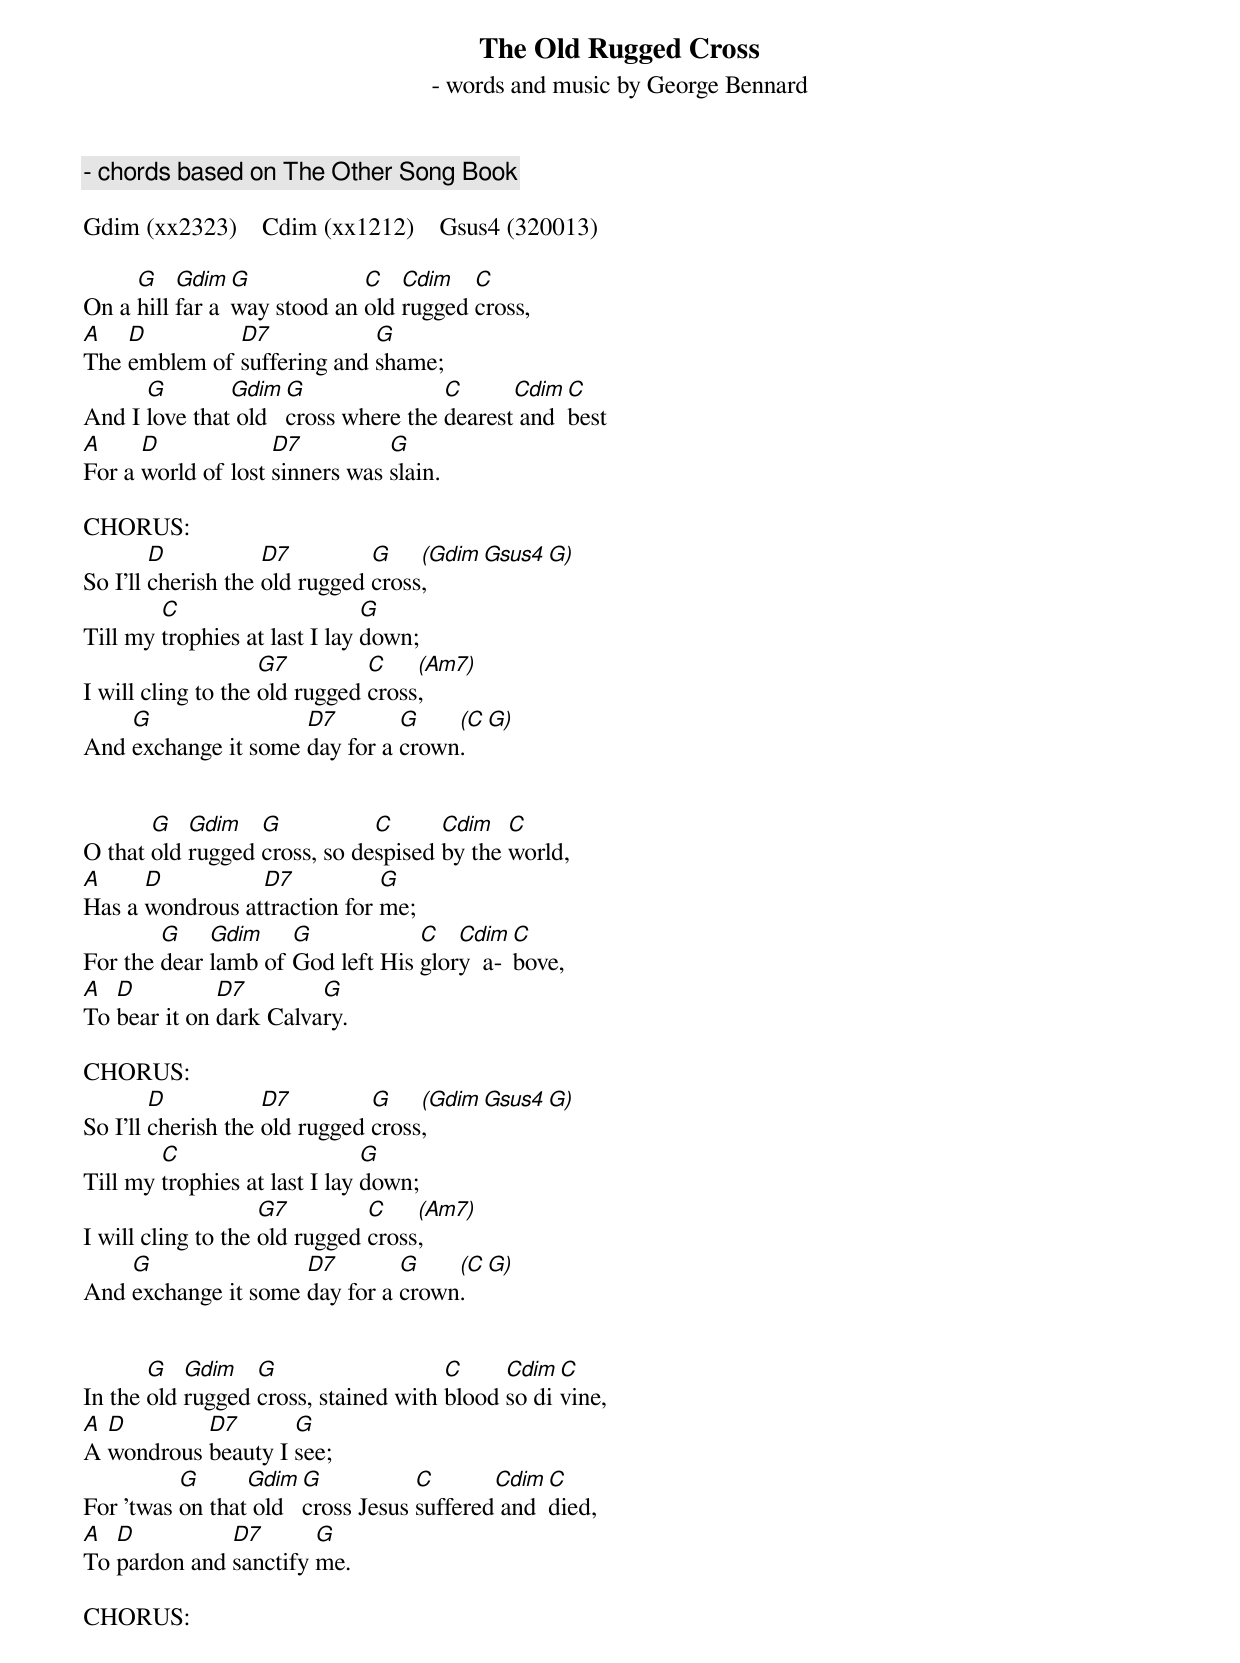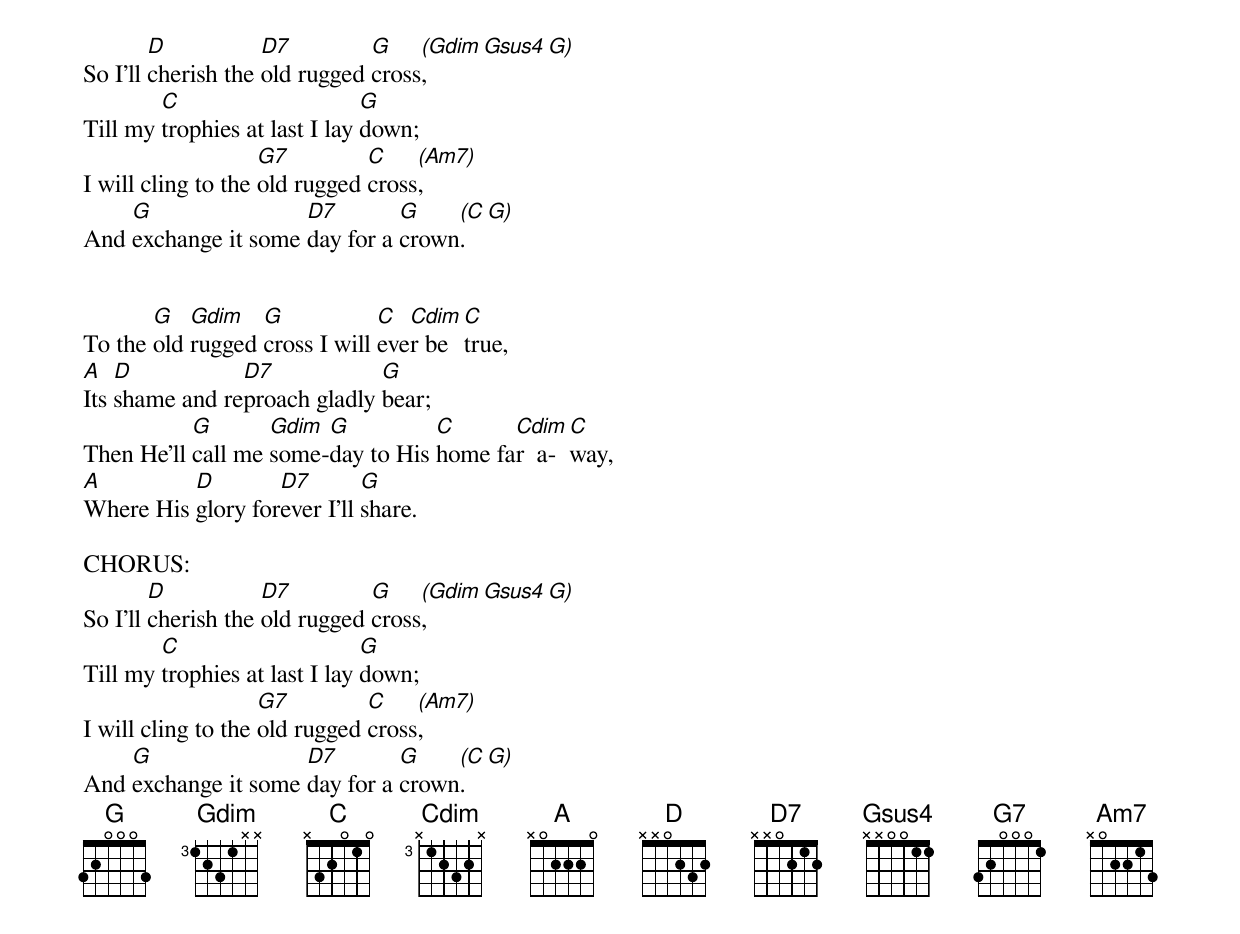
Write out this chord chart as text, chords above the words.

The Old Rugged Cross
 - words and music by George Bennard
 - chords based on The Other Song Book

Gdim (xx2323)    Cdim (xx1212)    Gsus4 (320013)

     G    Gdim G            C   Cdim   C
On a hill far away stood an old rugged cross,
A   D         D7            G
The emblem of suffering and shame;
      G        Gdim G               C      Cdim C
And I love that old cross where the dearest and best
A     D             D7          G
For a world of lost sinners was slain.

CHORUS:
        D           D7         G    (Gdim  Gsus4  G)
So I'll cherish the old rugged cross,
        C                      G
Till my trophies at last I lay down;
                    G7         C    (Am7)
I will cling to the old rugged cross,
    G                D7        G    (C G)
And exchange it some day for a crown.


       G   Gdim   G           C      Cdim   C
O that old rugged cross, so despised by the world,
A     D          D7           G
Has a wondrous attraction for me;
        G    Gdim    G            C   Cdim C
For the dear lamb of God left His glory  a-bove,
A  D          D7        G
To bear it on dark Calvary.

CHORUS:
        D           D7         G    (Gdim  Gsus4  G)
So I'll cherish the old rugged cross,
        C                      G
Till my trophies at last I lay down;
                    G7         C    (Am7)
I will cling to the old rugged cross,
    G                D7        G    (C G)
And exchange it some day for a crown.


       G   Gdim   G                   C     Cdim C
In the old rugged cross, stained with blood so divine,
A D        D7       G
A wondrous beauty I see;
          G      Gdim G           C       Cdim C
For 'twas on that old cross Jesus suffered and died,
A  D          D7       G
To pardon and sanctify me.

CHORUS:
        D           D7         G    (Gdim  Gsus4  G)
So I'll cherish the old rugged cross,
        C                      G
Till my trophies at last I lay down;
                    G7         C    (Am7)
I will cling to the old rugged cross,
    G                D7        G    (C G)
And exchange it some day for a crown.


       G   Gdim   G            C  Cdim C
To the old rugged cross I will ever be true,
A   D           D7            G
Its shame and reproach gladly bear;
           G       Gdim G          C      Cdim C
Then He'll call me some-day to His home far  a-way,
A         D        D7        G
Where His glory forever I'll share.

CHORUS:
        D           D7         G    (Gdim  Gsus4  G)
So I'll cherish the old rugged cross,
        C                      G
Till my trophies at last I lay down;
                    G7         C    (Am7)
I will cling to the old rugged cross,
    G                D7        G    (C G)
And exchange it some day for a crown.
